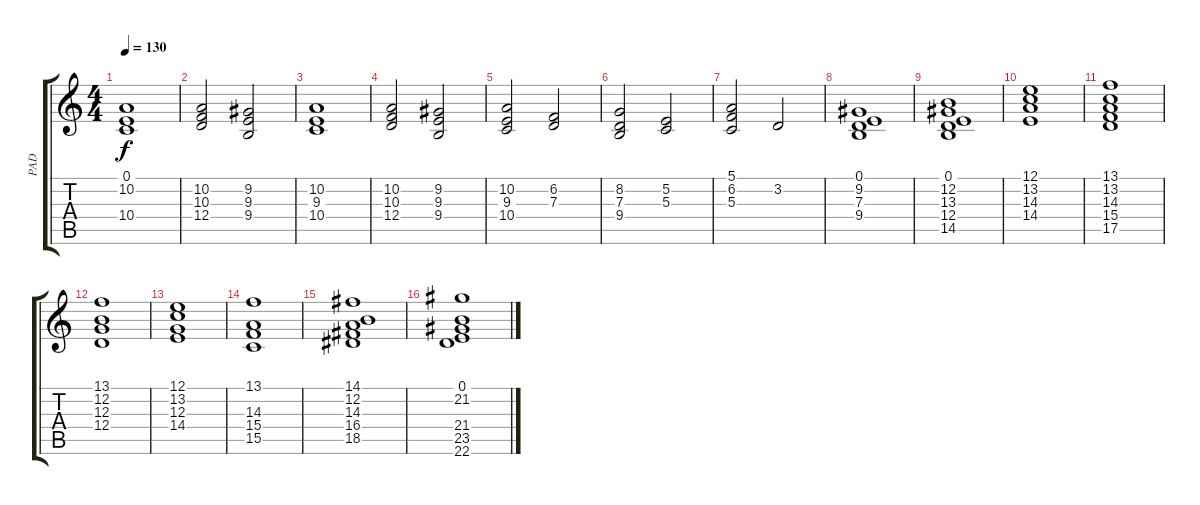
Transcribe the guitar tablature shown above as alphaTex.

\track ("PAD" "PAD") {instrument synthstrings1}
\staff {score tabs}
\tuning (E4 B3 G3 D3 A2 E2) {hide}
\ts (4 4)
\tempo 130
\clef g2
\ks c
(0.1 10.2 10.4).1{dy f} |
(10.2 10.3 12.4).2 (9.2 9.3 9.4).2 |
(10.2 9.3 10.4).1 |
(10.2 10.3 12.4).2 (9.2 9.3 9.4).2 |
(10.2 9.3 10.4).2 (6.2 7.3).2 |
(8.2 7.3 9.4).2 (5.2 5.3).2 |
(5.1 6.2 5.3).2 3.2.2 |
(0.1 9.2 7.3 9.4).1 |
(0.1 12.2 13.3 12.4 14.5).1 |
(12.1 13.2 14.3 14.4).1 |
(13.1 13.2 14.3 15.4 17.5).1 |
(13.1 12.2 12.3 12.4).1 |
(12.1 13.2 12.3 14.4).1 |
(13.1 14.3 15.4 15.5).1 |
(14.1 12.2 14.3 16.4 18.5).1 |
(0.1 21.2 21.4 23.5 22.6).1
